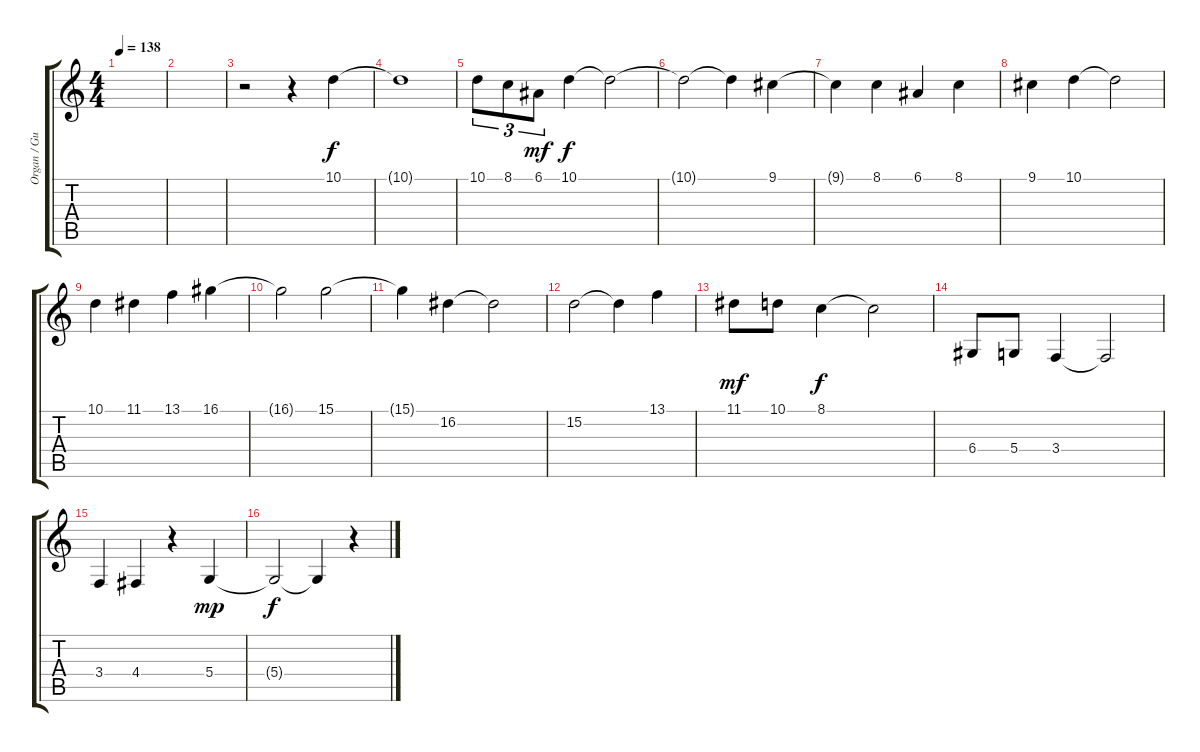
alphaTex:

\track ("Organ / Guitar" "Organ / Gu") {instrument frenchhorn}
\staff {score tabs}
\tuning (E4 B3 G3 D3 A2 E2) {hide}
\ts (4 4)
\tempo 138
\clef g2
\ks c
|
|
r.2 r.4 10.1.4{dy f} |
10.1{t}.1 |
10.1.8{tu (3 2)} 8.1.8{tu (3 2)} 6.1.8{tu (3 2) dy mf} 10.1.4{dy f} 10.1{t}.2 |
10.1{t}.2 10.1{t}.4 9.1.4 |
9.1{t}.4 8.1.4 6.1.4 8.1.4 |
9.1.4 10.1.4 10.1{t}.2 |
10.1.4 11.1.4 13.1.4 16.1.4 |
16.1{t}.2 15.1.2 |
15.1{t}.4 16.2.4 16.2{t}.2 |
15.2.2 15.2{t}.4 13.1.4 |
11.1.8{dy mf} 10.1.8 8.1.4{dy f} 8.1{t}.2 |
6.4.8 5.4.8 3.4.4 3.4{t}.2 |
3.4.4 4.4.4 r.4 5.4.4{dy mp volume 15} |
5.4{t}.2{dy f} 5.4{t}.4 r.4
